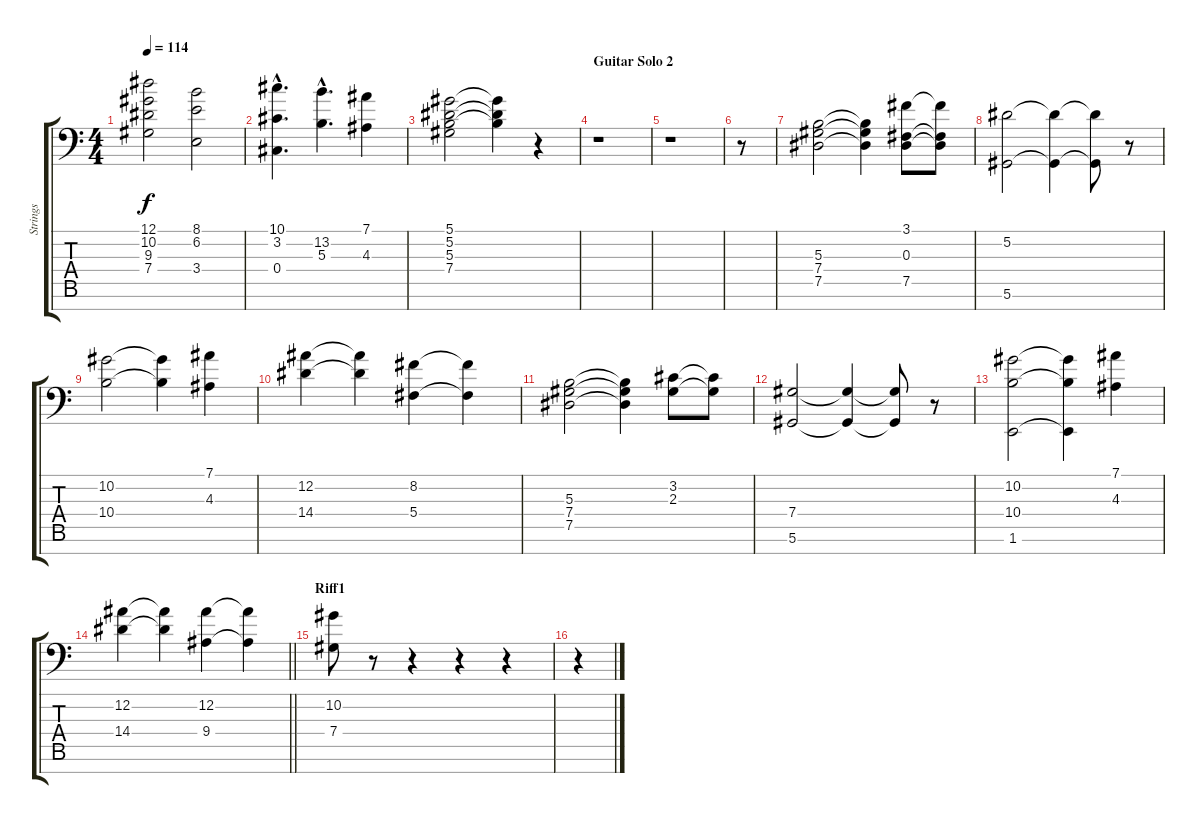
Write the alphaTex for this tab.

\track ("Strings" "Strings") {instrument stringensemble2}
\staff {score tabs}
\tuning (Eb4 Bb3 Gb3 Db3 Ab2 Eb2 Bb1) {hide}
\ts (4 4)
\tempo 114
\clef f4
\ks c
(12.1 10.2 9.3 7.4).2{dy f} (8.1 6.2 3.4).2 |
(10.1{hac} 3.2{hac} 0.4{hac}).4{d} (13.2{hac} 5.3{hac}).4{d} (7.1 4.3).4 |
(5.1 5.2 5.3 7.4).2 (5.1{t} 5.2{t} 5.3{t}).4 r.4 |
\section ("" "Guitar Solo 2")
r.1 |
r.1 |
r.8 |
(5.3 7.4 7.5).2 (5.3{t} 7.4{t} 7.5{t}).4 (3.1 0.3 7.5).8 (3.1{t} 0.3{t} 7.5{t}).8 |
(5.2 5.6).2 (5.2{t} 5.6{t}).4 (5.2{t} 5.6{t}).8 r.8 |
(10.2 10.4).2 (10.2{t} 10.4{t}).4 (7.1 4.3).4 |
(12.2 14.4).4 (12.2{t} 14.4{t}).4 (8.2 5.4).4 (8.2{t} 5.4{t}).4 |
(5.3 7.4 7.5).2 (5.3{t} 7.4{t} 7.5{t}).4 (3.2 2.3).8 (3.2{t} 2.3{t}).8 |
(7.4 5.6).2 (7.4{t} 5.6{t}).4 (7.4{t} 5.6{t}).8 r.8 |
(10.2 10.4 1.6).2 (10.2{t} 10.4{t} 1.6{t}).4 (7.1 4.3).4 |
\barLineRight lightlight
(12.2 14.4).4 (12.2{t} 14.4{t}).4 (12.2 9.4).4 (12.2{t} 9.4{t}).4 |
\section ("" "Riff1")
(10.2 7.4).8 r.8 r.4 r.4 r.4 |
r.4
